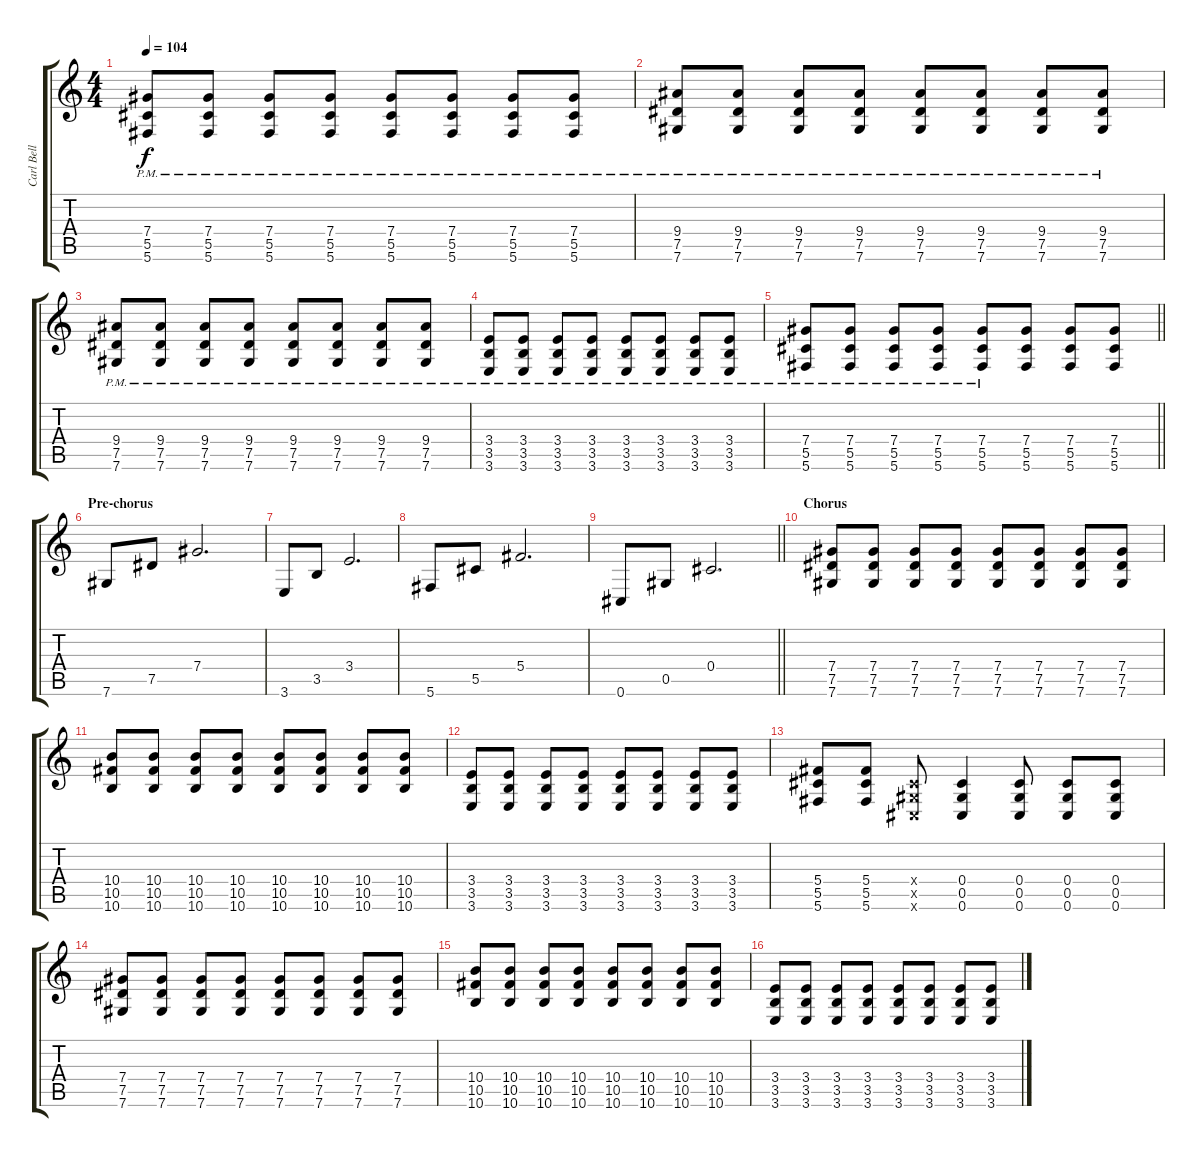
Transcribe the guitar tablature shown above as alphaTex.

\track ("Carl Bell (Rhythm Guitar)" "Carl Bell ") {instrument distortionguitar}
\staff {score tabs}
\tuning (Eb4 Bb3 Gb3 Db3 Ab2 Db2) {hide}
\ts (4 4)
\tempo 104
\clef g2
\ks c
(7.4{pm} 5.5{pm} 5.6{pm}).8{dy f} (7.4{pm} 5.5{pm} 5.6{pm}).8 (7.4{pm} 5.5{pm} 5.6{pm}).8 (7.4{pm} 5.5{pm} 5.6{pm}).8 (7.4{pm} 5.5{pm} 5.6{pm}).8 (7.4{pm} 5.5{pm} 5.6{pm}).8 (7.4{pm} 5.5{pm} 5.6{pm}).8 (7.4{pm} 5.5{pm} 5.6{pm}).8 |
(9.4{pm} 7.5{pm} 7.6{pm}).8 (9.4{pm} 7.5{pm} 7.6{pm}).8 (9.4{pm} 7.5{pm} 7.6{pm}).8 (9.4{pm} 7.5{pm} 7.6{pm}).8 (9.4{pm} 7.5{pm} 7.6{pm}).8 (9.4{pm} 7.5{pm} 7.6{pm}).8 (9.4{pm} 7.5{pm} 7.6{pm}).8 (9.4{pm} 7.5{pm} 7.6{pm}).8 |
(9.4{pm} 7.5{pm} 7.6{pm}).8 (9.4{pm} 7.5{pm} 7.6{pm}).8 (9.4{pm} 7.5{pm} 7.6{pm}).8 (9.4{pm} 7.5{pm} 7.6{pm}).8 (9.4{pm} 7.5{pm} 7.6{pm}).8 (9.4{pm} 7.5{pm} 7.6{pm}).8 (9.4{pm} 7.5{pm} 7.6{pm}).8 (9.4{pm} 7.5{pm} 7.6{pm}).8 |
(3.4{pm} 3.5{pm} 3.6{pm}).8 (3.4{pm} 3.5{pm} 3.6{pm}).8 (3.4{pm} 3.5{pm} 3.6{pm}).8 (3.4{pm} 3.5{pm} 3.6{pm}).8 (3.4{pm} 3.5{pm} 3.6{pm}).8 (3.4{pm} 3.5{pm} 3.6{pm}).8 (3.4{pm} 3.5{pm} 3.6{pm}).8 (3.4{pm} 3.5{pm} 3.6{pm}).8 |
\barLineRight lightlight
(7.4{pm} 5.5{pm} 5.6{pm}).8 (7.4{pm} 5.5{pm} 5.6{pm}).8 (7.4{pm} 5.5{pm} 5.6{pm}).8 (7.4{pm} 5.5{pm} 5.6{pm}).8 (7.4{pm} 5.5{pm} 5.6{pm}).8 (7.4 5.5 5.6).8 (7.4 5.5 5.6).8 (7.4 5.5 5.6).8 |
\section ("" "Pre-chorus")
7.6.8 7.5.8 7.4.2{d} |
3.6.8 3.5.8 3.4.2{d} |
5.6.8 5.5.8 5.4.2{d} |
\barLineRight lightlight
0.6.8 0.5.8 0.4.2{d} |
\section ("" "Chorus")
(7.4 7.5 7.6).8 (7.4 7.5 7.6).8 (7.4 7.5 7.6).8 (7.4 7.5 7.6).8 (7.4 7.5 7.6).8 (7.4 7.5 7.6).8 (7.4 7.5 7.6).8 (7.4 7.5 7.6).8 |
(10.4 10.5 10.6).8 (10.4 10.5 10.6).8 (10.4 10.5 10.6).8 (10.4 10.5 10.6).8 (10.4 10.5 10.6).8 (10.4 10.5 10.6).8 (10.4 10.5 10.6).8 (10.4 10.5 10.6).8 |
(3.4 3.5 3.6).8 (3.4 3.5 3.6).8 (3.4 3.5 3.6).8 (3.4 3.5 3.6).8 (3.4 3.5 3.6).8 (3.4 3.5 3.6).8 (3.4 3.5 3.6).8 (3.4 3.5 3.6).8 |
(5.4 5.5 5.6).8 (5.4 5.5 5.6).8 (0.4{x} 0.5{x} 0.6{x}).8 (0.4 0.5 0.6).4 (0.4 0.5 0.6).8 (0.4 0.5 0.6).8 (0.4 0.5 0.6).8 |
(7.4 7.5 7.6).8 (7.4 7.5 7.6).8 (7.4 7.5 7.6).8 (7.4 7.5 7.6).8 (7.4 7.5 7.6).8 (7.4 7.5 7.6).8 (7.4 7.5 7.6).8 (7.4 7.5 7.6).8 |
(10.4 10.5 10.6).8 (10.4 10.5 10.6).8 (10.4 10.5 10.6).8 (10.4 10.5 10.6).8 (10.4 10.5 10.6).8 (10.4 10.5 10.6).8 (10.4 10.5 10.6).8 (10.4 10.5 10.6).8 |
(3.4 3.5 3.6).8 (3.4 3.5 3.6).8 (3.4 3.5 3.6).8 (3.4 3.5 3.6).8 (3.4 3.5 3.6).8 (3.4 3.5 3.6).8 (3.4 3.5 3.6).8 (3.4 3.5 3.6).8
